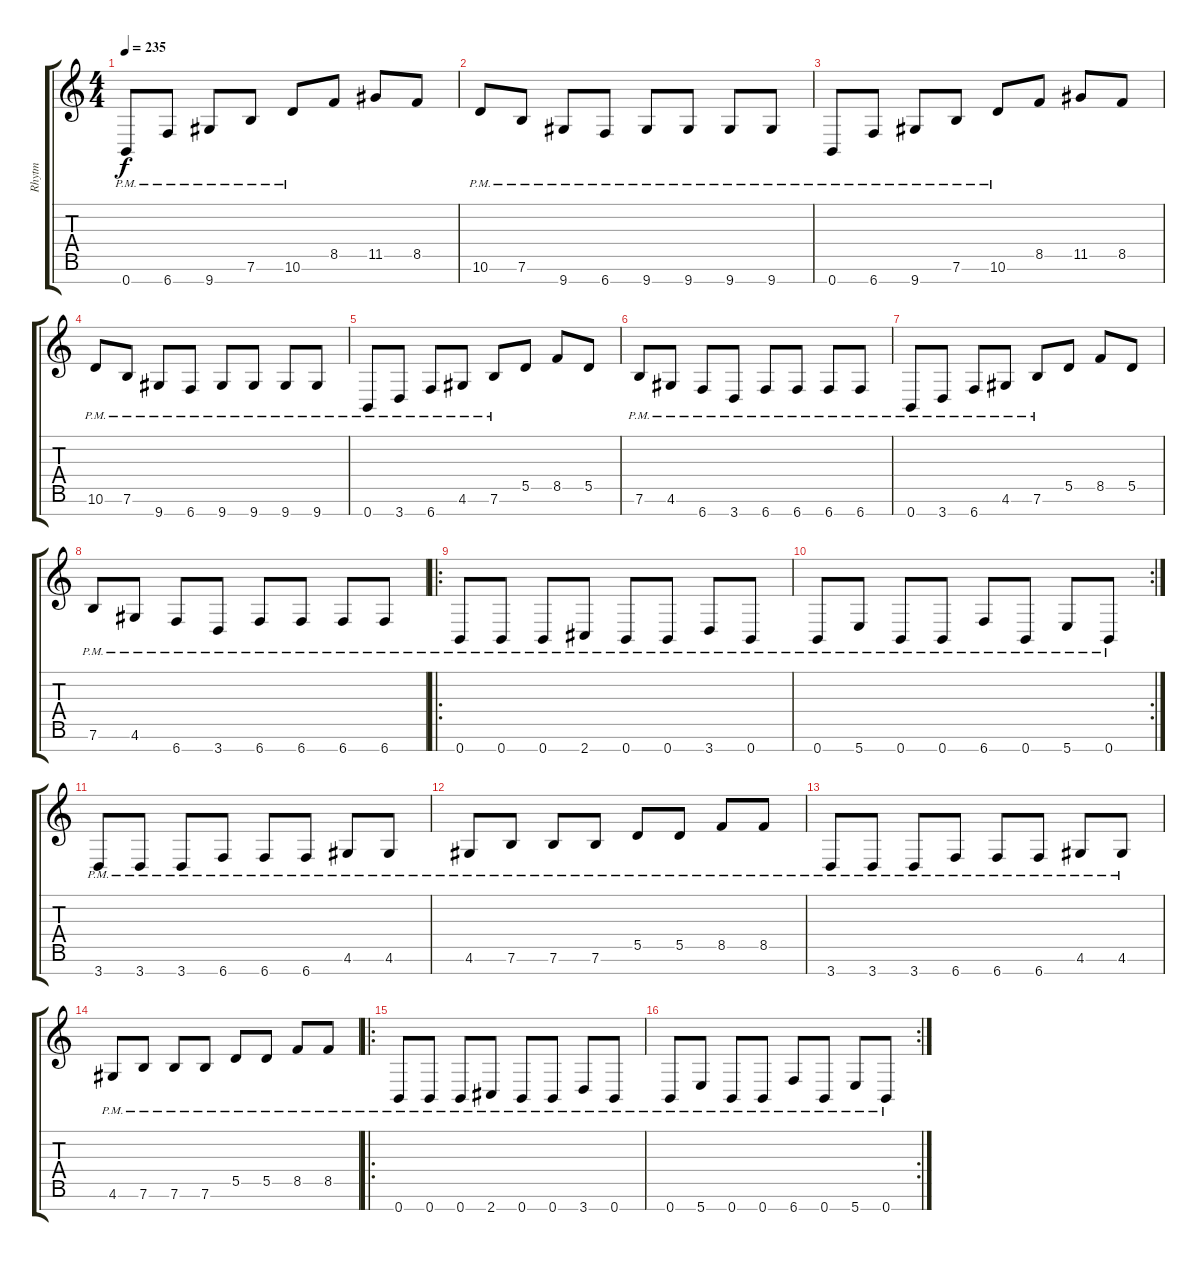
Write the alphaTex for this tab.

\track ("Rhytm" "Rhytm") {instrument distortionguitar}
\staff {score tabs}
\tuning (E4 B3 G3 D3 A2 E2 B1) {hide}
\ts (4 4)
\tempo 235
\clef g2
\ks c
0.7{pm}.8{dy f} 6.7{pm}.8 9.7{pm}.8 7.6{pm}.8 10.6{pm}.8 8.5.8 11.5.8 8.5.8 |
10.6{pm}.8 7.6{pm}.8 9.7{pm}.8 6.7{pm}.8 9.7{pm}.8 9.7{pm}.8 9.7{pm}.8 9.7{pm}.8 |
0.7{pm}.8 6.7{pm}.8 9.7{pm}.8 7.6{pm}.8 10.6{pm}.8 8.5.8 11.5.8 8.5.8 |
10.6{pm}.8 7.6{pm}.8 9.7{pm}.8 6.7{pm}.8 9.7{pm}.8 9.7{pm}.8 9.7{pm}.8 9.7{pm}.8 |
0.7{pm}.8 3.7{pm}.8 6.7{pm}.8 4.6{pm}.8 7.6{pm}.8 5.5.8 8.5.8 5.5.8 |
7.6{pm}.8 4.6{pm}.8 6.7{pm}.8 3.7{pm}.8 6.7{pm}.8 6.7{pm}.8 6.7{pm}.8 6.7{pm}.8 |
0.7{pm}.8 3.7{pm}.8 6.7{pm}.8 4.6{pm}.8 7.6{pm}.8 5.5.8 8.5.8 5.5.8 |
7.6{pm}.8 4.6{pm}.8 6.7{pm}.8 3.7{pm}.8 6.7{pm}.8 6.7{pm}.8 6.7{pm}.8 6.7{pm}.8 |
\ro
0.7{pm}.8 0.7{pm}.8 0.7{pm}.8 2.7{pm}.8 0.7{pm}.8 0.7{pm}.8 3.7{pm}.8 0.7{pm}.8 |
\rc 2
0.7{pm}.8 5.7{pm}.8 0.7{pm}.8 0.7{pm}.8 6.7{pm}.8 0.7{pm}.8 5.7{pm}.8 0.7{pm}.8 |
3.7{pm}.8 3.7{pm}.8 3.7{pm}.8 6.7{pm}.8 6.7{pm}.8 6.7{pm}.8 4.6{pm}.8 4.6{pm}.8 |
4.6{pm}.8 7.6{pm}.8 7.6{pm}.8 7.6{pm}.8 5.5{pm}.8 5.5{pm}.8 8.5{pm}.8 8.5{pm}.8 |
3.7{pm}.8 3.7{pm}.8 3.7{pm}.8 6.7{pm}.8 6.7{pm}.8 6.7{pm}.8 4.6{pm}.8 4.6{pm}.8 |
4.6{pm}.8 7.6{pm}.8 7.6{pm}.8 7.6{pm}.8 5.5{pm}.8 5.5{pm}.8 8.5{pm}.8 8.5{pm}.8 |
\ro
0.7{pm}.8 0.7{pm}.8 0.7{pm}.8 2.7{pm}.8 0.7{pm}.8 0.7{pm}.8 3.7{pm}.8 0.7{pm}.8 |
\rc 2
0.7{pm}.8 5.7{pm}.8 0.7{pm}.8 0.7{pm}.8 6.7{pm}.8 0.7{pm}.8 5.7{pm}.8 0.7{pm}.8
